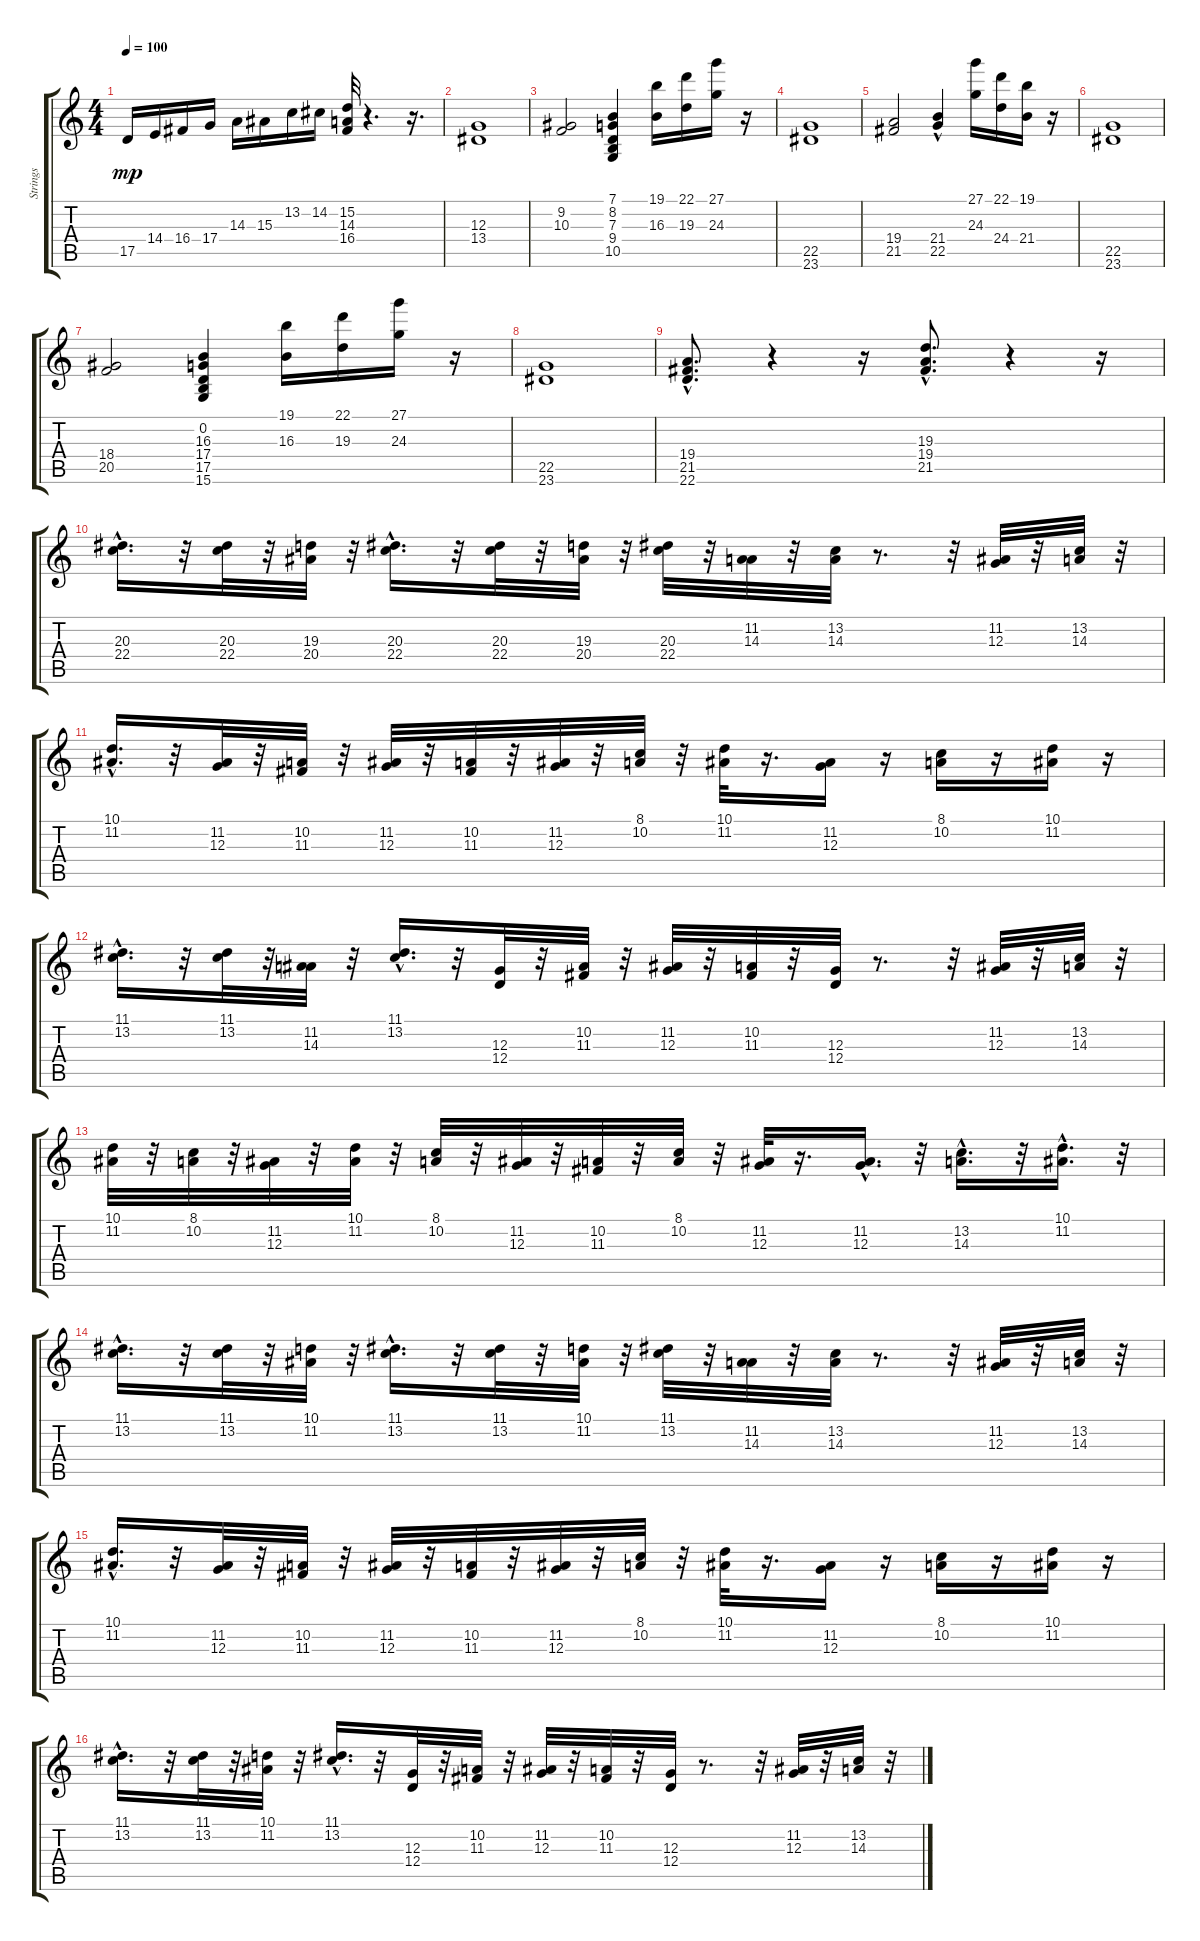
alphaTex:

\track ("Strings" "Strings") {instrument stringensemble1}
\staff {score tabs}
\tuning (E4 B3 G3 D3 A2 E2) {hide}
\ts (4 4)
\tempo 100
\clef g2
\ks c
17.5.16{dy mp} 14.4.16 16.4.16 17.4.16 14.3.16 15.3.16 13.2.16 14.2.16 (15.2 14.3 16.4).32 r.4{d} r.16{d} |
(12.3 13.4).1 |
(9.2 10.3).2 (7.1 8.2 7.3 9.4 10.5).4 (19.1 16.3).16 (22.1 19.3).16 (27.1 24.3).16 r.16 |
(22.5 23.6).1 |
(19.4 21.5).2 (21.4{hac} 22.5).4 (27.1 24.3).16 (22.1 24.4).16 (19.1 21.4).16 r.16 |
(22.5 23.6).1 |
(18.4 20.5).2 (0.2 16.3 17.4 17.5 15.6).4 (19.1 16.3).16 (22.1 19.3).16 (27.1 24.3).16 r.16 |
(22.5 23.6).1 |
(19.4{hac} 21.5{hac} 22.6{hac}).8{d} r.4 r.16 (19.3{hac} 19.4{hac} 21.5{hac}).8{d} r.4 r.16 |
(20.3{hac} 22.4{hac}).16{d} r.32 (20.3 22.4).32 r.32 (19.3 20.4).32 r.32 (20.3{hac} 22.4{hac}).16{d} r.32 (20.3 22.4).32 r.32 (19.3 20.4).32 r.32 (20.3 22.4).32 r.32 (11.2 14.3).32 r.32 (13.2 14.3).32 r.8{d} r.32 (11.2 12.3).32 r.32 (13.2 14.3).32 r.32 |
(10.1{hac} 11.2{hac}).16{d} r.32 (11.2 12.3).32 r.32 (10.2 11.3).32 r.32 (11.2 12.3).32 r.32 (10.2 11.3).32 r.32 (11.2 12.3).32 r.32 (8.1 10.2).32 r.32 (10.1 11.2).32 r.16{d} (11.2 12.3).16 r.16 (8.1 10.2).16 r.16 (10.1 11.2).16 r.16 |
(11.1{hac} 13.2{hac}).16{d} r.32 (11.1 13.2).32 r.32 (11.2 14.3).32 r.32 (11.1{hac} 13.2{hac}).16{d} r.32 (12.3 12.4).32 r.32 (10.2 11.3).32 r.32 (11.2 12.3).32 r.32 (10.2 11.3).32 r.32 (12.3 12.4).32 r.8{d} r.32 (11.2 12.3).32 r.32 (13.2 14.3).32 r.32 |
(10.1 11.2).32 r.32 (8.1 10.2).32 r.32 (11.2 12.3).32 r.32 (10.1 11.2).32 r.32 (8.1 10.2).32 r.32 (11.2 12.3).32 r.32 (10.2 11.3).32 r.32 (8.1 10.2).32 r.32 (11.2 12.3).32 r.16{d} (11.2{hac} 12.3{hac}).16{d} r.32 (13.2{hac} 14.3{hac}).16{d} r.32 (10.1{hac} 11.2{hac}).16{d} r.32 |
(11.1{hac} 13.2{hac}).16{d} r.32 (11.1 13.2).32 r.32 (10.1 11.2).32 r.32 (11.1{hac} 13.2{hac}).16{d} r.32 (11.1 13.2).32 r.32 (10.1 11.2).32 r.32 (11.1 13.2).32 r.32 (11.2 14.3).32 r.32 (13.2 14.3).32 r.8{d} r.32 (11.2 12.3).32 r.32 (13.2 14.3).32 r.32 |
(10.1{hac} 11.2{hac}).16{d} r.32 (11.2 12.3).32 r.32 (10.2 11.3).32 r.32 (11.2 12.3).32 r.32 (10.2 11.3).32 r.32 (11.2 12.3).32 r.32 (8.1 10.2).32 r.32 (10.1 11.2).32 r.16{d} (11.2 12.3).16 r.16 (8.1 10.2).16 r.16 (10.1 11.2).16 r.16 |
(11.1{hac} 13.2{hac}).16{d} r.32 (11.1 13.2).32 r.32 (10.1 11.2).32 r.32 (11.1{hac} 13.2{hac}).16{d} r.32 (12.3 12.4).32 r.32 (10.2 11.3).32 r.32 (11.2 12.3).32 r.32 (10.2 11.3).32 r.32 (12.3 12.4).32 r.8{d} r.32 (11.2 12.3).32 r.32 (13.2 14.3).32 r.32
